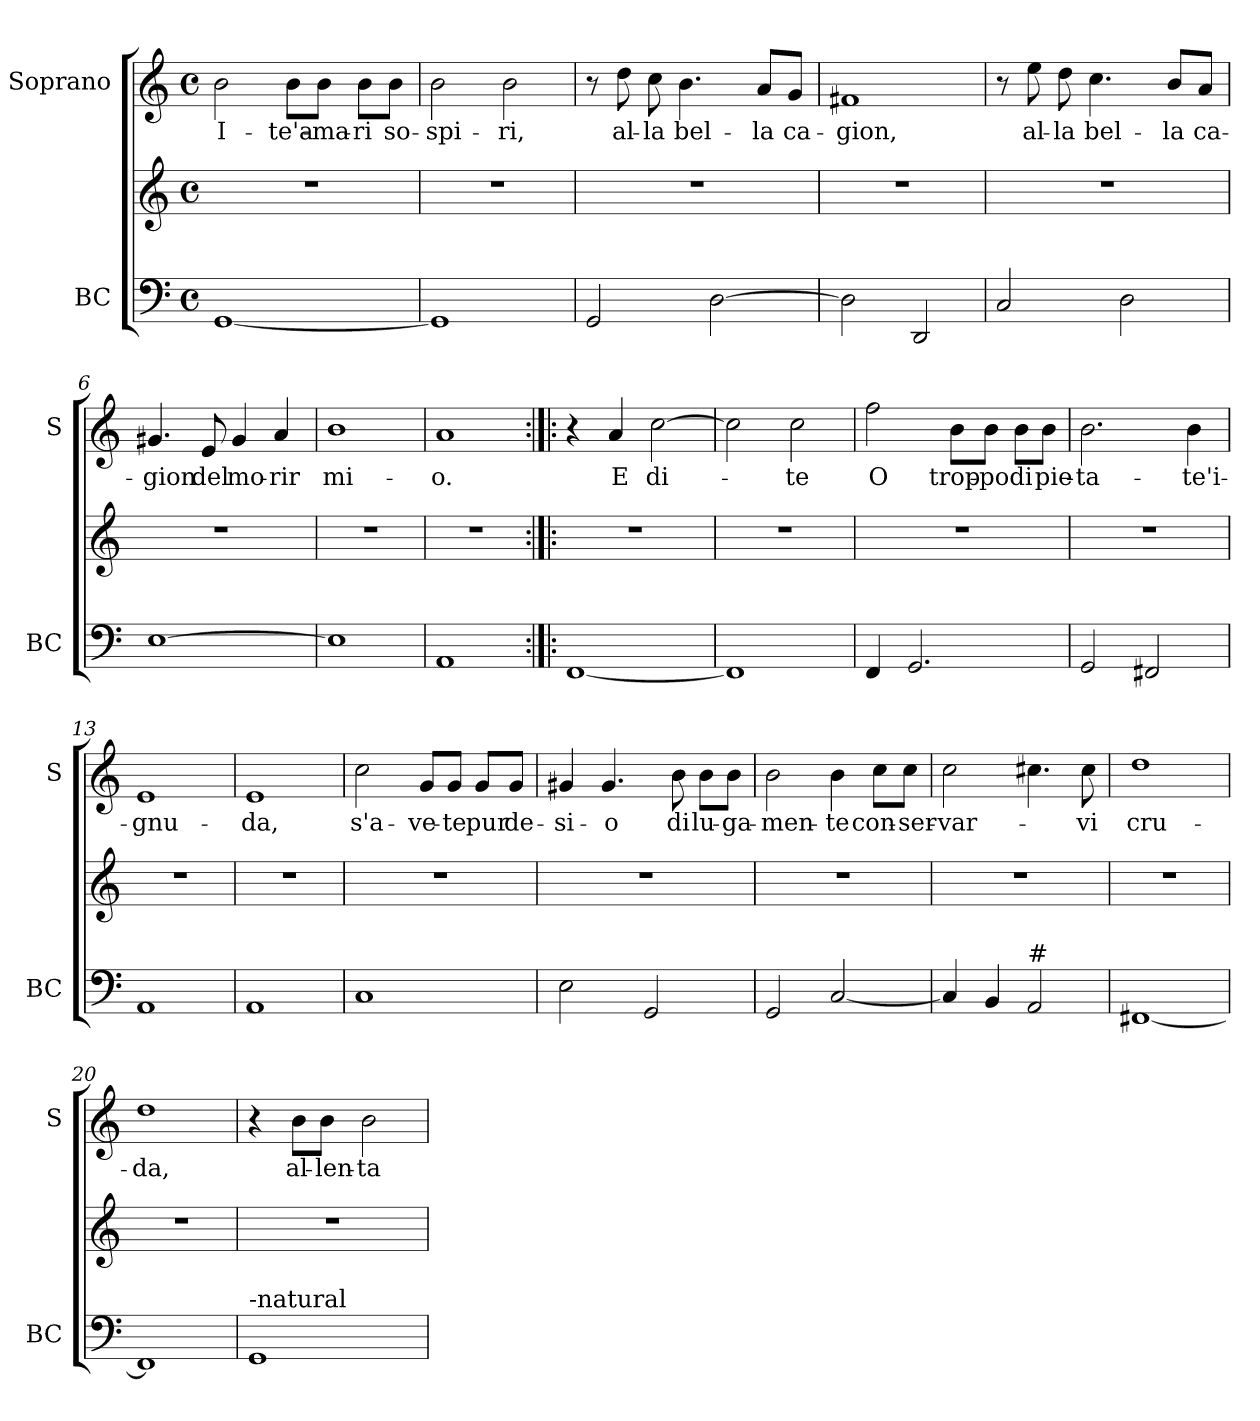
**kern	**kern	**kern	**text
*part2	*part2	*part1	*part1
*staff3	*staff2	*staff1	*staff1
*I"BC	*	*I"Soprano	*
*I'BC	*	*I'S	*
*clefF4	*clefG2	*clefG2	*
*k[]	*k[]	*k[]	*
*C:	*C:	*C:	*
*M4/4	*M4/4	*M4/4	*
*met(c)	*met(c)	*met(c)	*
=1	=1	=1	=1
!	!	!	!LO:LY:b
[1GG	1r	2b\	I-
!	!	!	!LO:LY:b
.	.	8b\L	-te'a-
!	!	!	!LO:LY:b
.	.	8b\J	-ma-
!	!	!	!LO:LY:b
.	.	8b\L	-ri
!	!	!	!LO:LY:b
.	.	8b\J	so-
=2	=2	=2	=2
!	!	!	!LO:LY:b
1GG]	1r	2b\	-spi-
!	!	!	!LO:LY:b
.	.	2b\	-ri,
=3	=3	=3	=3
2GG/	1r	8r	.
!	!	!	!LO:LY:b
.	.	8dd\	al-
!	!	!	!LO:LY:b
.	.	8cc\	-la
!	!	!	!LO:LY:b
.	.	4.b\	bel-
[2D\	.	.	.
!	!	!	!LO:LY:b
.	.	8a/L	-la
!	!	!	!LO:LY:b
.	.	8g/J	ca-
=4	=4	=4	=4
!	!	!	!LO:LY:b
2D\]	1r	1f#X	-gion,
2DD/	.	.	.
!!LO:LB:g=z
=5	=5	=5	=5
2C/	1r	8r	.
!	!	!	!LO:LY:b
.	.	8ee\	al-
!	!	!	!LO:LY:b
.	.	8dd\	-la
!	!	!	!LO:LY:b
.	.	4.cc\	bel-
2D\	.	.	.
!	!	!	!LO:LY:b
.	.	8b/L	-la
!	!	!	!LO:LY:b
.	.	8a/J	ca-
=6	=6	=6	=6
!	!	!	!LO:LY:b
[1E	1r	4.g#X/	-gion
!	!	!	!LO:LY:b
.	.	8e/	del
!	!	!	!LO:LY:b
.	.	4g#/	mo-
!	!	!	!LO:LY:b
.	.	4a/	-rir
=7	=7	=7	=7
!	!	!	!LO:LY:b
1E]	1r	1b	mi-
=8	=8	=8	=8
!	!	!	!LO:LY:b
1AA	1r	1a	-o.
!!LO:PB:g=z
=9:|!|:	=9:|!|:	=9:|!|:	=9:|!|:
[1FF	1r	4r	.
!	!	!	!LO:LY:b
.	.	4a/	E
!	!	!	!LO:LY:b
.	.	[2cc\	di-
=10	=10	=10	=10
1FF]	1r	2cc\]	.
!	!	!	!LO:LY:b
.	.	2cc\	-te
=11	=11	=11	=11
!	!	!	!LO:LY:b
4FF/	1r	2ff\	O
2.GG/	.	.	.
!	!	!	!LO:LY:b
.	.	8b\L	trop-
!	!	!	!LO:LY:b
.	.	8b\J	-po
!	!	!	!LO:LY:b
.	.	8b\L	di
!	!	!	!LO:LY:b
.	.	8b\J	pie-
=12	=12	=12	=12
!	!	!	!LO:LY:b
2GG/	1r	2.b\	-ta-
2FF#X/	.	.	.
!	!	!	!LO:LY:b
.	.	4b\	-te'i-
=13	=13	=13	=13
!	!	!	!LO:LY:b
1AA	1r	1e	-gnu-
=14	=14	=14	=14
!	!	!	!LO:LY:b
1AA	1r	1e	-da,
!!LO:LB:g=z
=15	=15	=15	=15
!	!	!	!LO:LY:b
1C	1r	2cc\	s'a-
!	!	!	!LO:LY:b
.	.	8g/L	-ve-
!	!	!	!LO:LY:b
.	.	8g/J	-te
!	!	!	!LO:LY:b
.	.	8g/L	pur
!	!	!	!LO:LY:b
.	.	8g/J	de-
=16	=16	=16	=16
!	!	!	!LO:LY:b
2E\	1r	4g#X/	-si-
!	!	!	!LO:LY:b
.	.	4.g#/	-o
2GG/	.	.	.
!	!	!	!LO:LY:b
.	.	8b\	di
!	!	!	!LO:LY:b
.	.	8b\L	lu-
!	!	!	!LO:LY:b
.	.	8b\J	-ga-
=17	=17	=17	=17
!	!	!	!LO:LY:b
2GG/	1r	2b\	-men-
!	!	!	!LO:LY:b
[2C/	.	4b\	-te
!	!	!	!LO:LY:b
.	.	8cc\L	con-
!	!	!	!LO:LY:b
.	.	8cc\J	-ser-
=18	=18	=18	=18
!	!	!	!LO:LY:b
4C/]	1r	2cc\	-var-
4BB/	.	.	.
!LO:TX:a:t=#	!	!	!
2AA/	.	4.cc#X\	.
!	!	!	!LO:LY:b
.	.	8cc#\	-vi
=19	=19	=19	=19
!	!	!	!LO:LY:b
[1FF#X	1r	1dd	cru-
!!LO:LB:g=z
=20	=20	=20	=20
!	!	!	!LO:LY:b
1FF#]	1r	1dd	-da,
=21	=21	=21	=21
!LO:TX:a:t=-natural	!	!	!
1GG	1r	4r	.
!	!	!	!LO:LY:b
.	.	8b\L	al-
!	!	!	!LO:LY:b
.	.	8b\J	-len-
!	!	!	!LO:LY:b
.	.	2b\	-ta-
=	=	=	=
*-	*-	*-	*-
